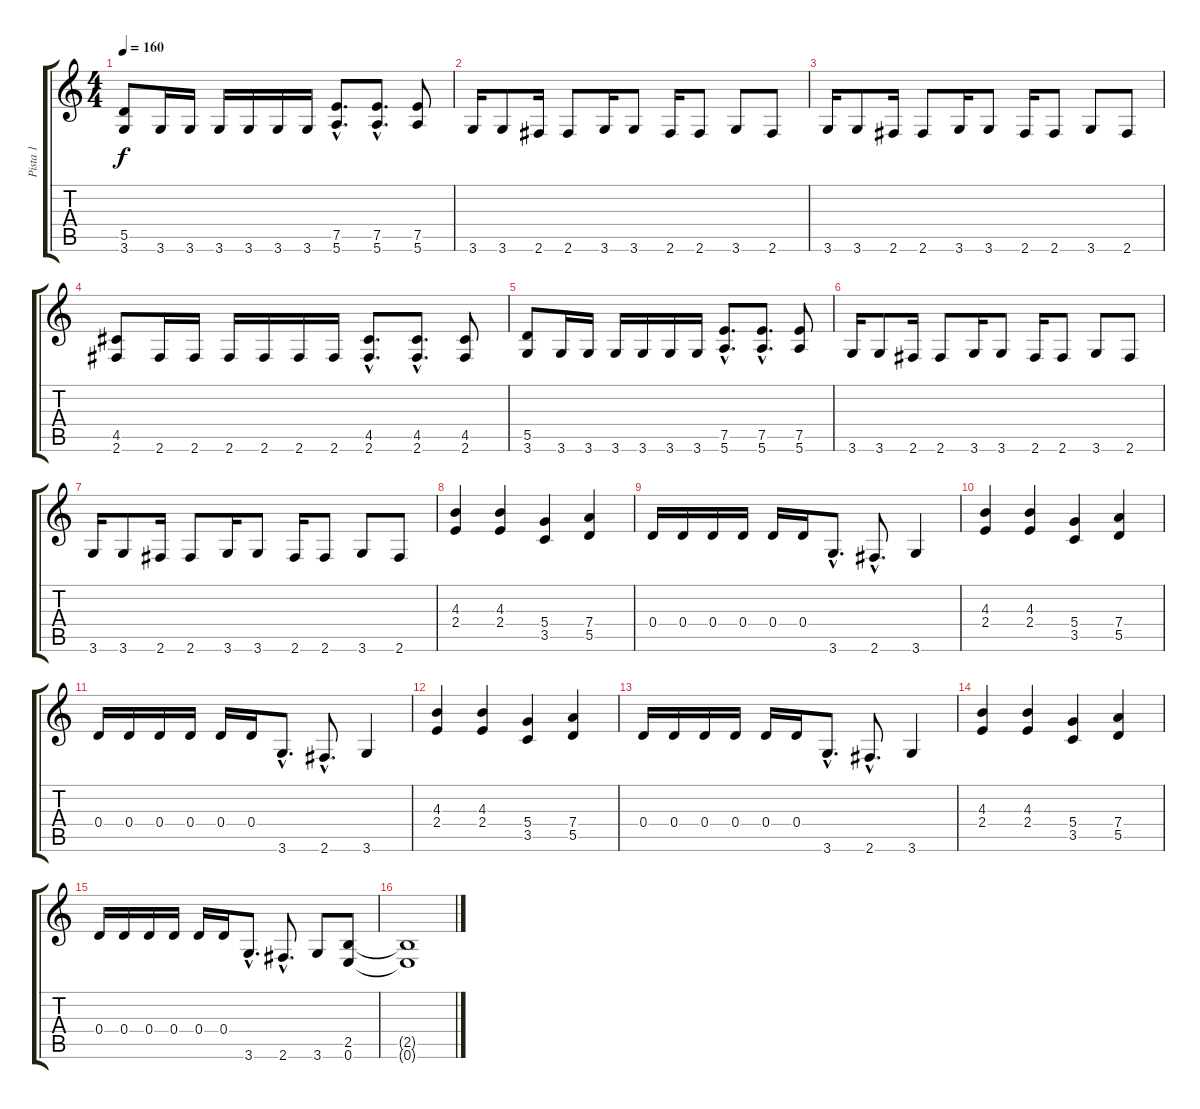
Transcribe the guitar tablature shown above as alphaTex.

\track ("Pista 1" "Pista 1") {instrument distortionguitar}
\staff {score tabs}
\tuning (E4 B3 G3 D3 A2 E2) {hide}
\ts (4 4)
\tempo 160
\clef g2
\ks c
(5.5 3.6).8{dy f} 3.6.16 3.6.16 3.6.16 3.6.16 3.6.16 3.6.16 (7.5{hac} 5.6{hac}).8{d} (7.5{hac} 5.6{hac}).8{d} (7.5 5.6).8 |
3.6.16 3.6.8 2.6.16 2.6.8 3.6.16 3.6.8 2.6.16 2.6.8 3.6.8 2.6.8 |
3.6.16 3.6.8 2.6.16 2.6.8 3.6.16 3.6.8 2.6.16 2.6.8 3.6.8 2.6.8 |
(4.5 2.6).8 2.6.16 2.6.16 2.6.16 2.6.16 2.6.16 2.6.16 (4.5{hac} 2.6{hac}).8{d} (4.5{hac} 2.6{hac}).8{d} (4.5 2.6).8 |
(5.5 3.6).8 3.6.16 3.6.16 3.6.16 3.6.16 3.6.16 3.6.16 (7.5{hac} 5.6{hac}).8{d} (7.5{hac} 5.6{hac}).8{d} (7.5 5.6).8 |
3.6.16 3.6.8 2.6.16 2.6.8 3.6.16 3.6.8 2.6.16 2.6.8 3.6.8 2.6.8 |
3.6.16 3.6.8 2.6.16 2.6.8 3.6.16 3.6.8 2.6.16 2.6.8 3.6.8 2.6.8 |
(4.3 2.4).4 (4.3 2.4).4 (5.4 3.5).4 (7.4 5.5).4 |
0.4.16 0.4.16 0.4.16 0.4.16 0.4.16 0.4.16 3.6{hac}.8{d} 2.6{hac}.8{d} 3.6.4 |
(4.3 2.4).4 (4.3 2.4).4 (5.4 3.5).4 (7.4 5.5).4 |
0.4.16 0.4.16 0.4.16 0.4.16 0.4.16 0.4.16 3.6{hac}.8{d} 2.6{hac}.8{d} 3.6.4 |
(4.3 2.4).4 (4.3 2.4).4 (5.4 3.5).4 (7.4 5.5).4 |
0.4.16 0.4.16 0.4.16 0.4.16 0.4.16 0.4.16 3.6{hac}.8{d} 2.6{hac}.8{d} 3.6.4 |
(4.3 2.4).4 (4.3 2.4).4 (5.4 3.5).4 (7.4 5.5).4 |
0.4.16 0.4.16 0.4.16 0.4.16 0.4.16 0.4.16 3.6{hac}.8{d} 2.6{hac}.8{d} 3.6.8 (2.5 0.6).8 |
(2.5{t} 0.6{t}).1
